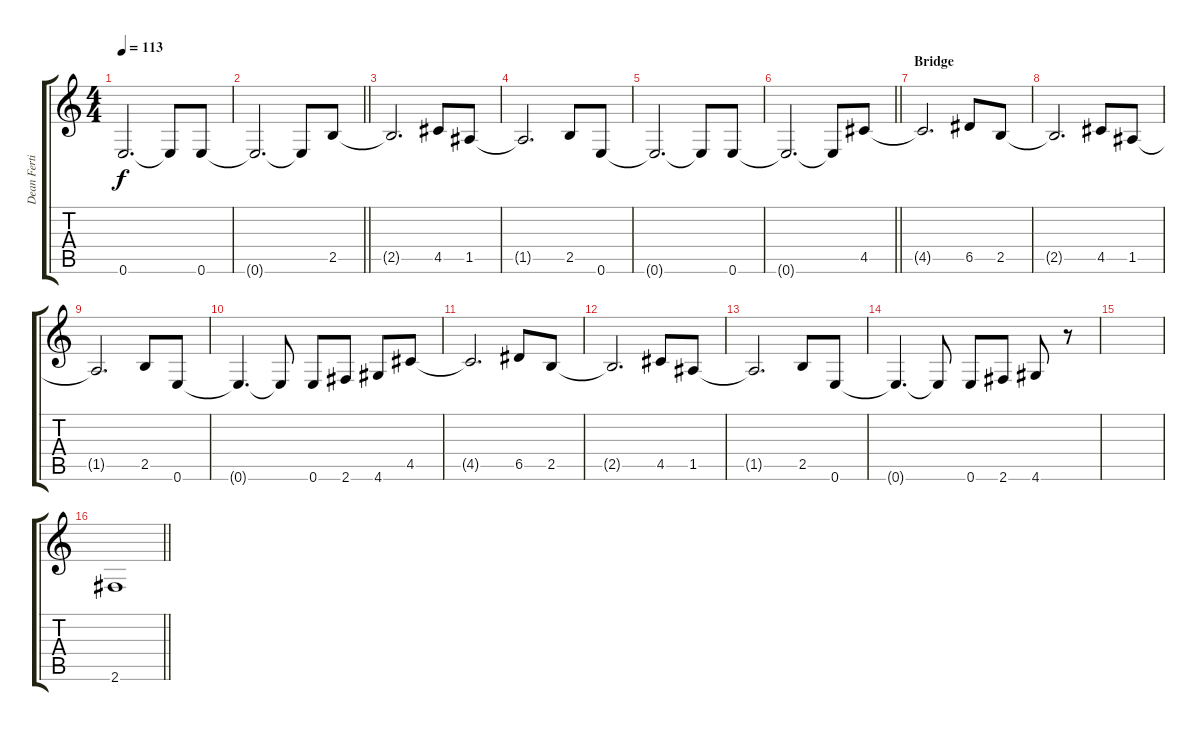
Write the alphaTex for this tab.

\track ("Dean Fertita (Keyboard preset)" "Dean Ferti") {instrument overdrivenguitar}
\staff {score tabs}
\tuning (E4 B3 G3 D3 A2 E2) {hide}
\ts (4 4)
\tempo 113
\clef g2
\ks c
0.6{t}.2{d dy f volume 9} 0.6{t}.8{volume 15} 0.6.8 |
\barLineRight lightlight
0.6{t}.2{d volume 8} 0.6{t}.8 2.5.8{volume 15} |
2.5{t}.2{d volume 6} 4.5.8{volume 15} 1.5.8 |
1.5{t}.2{d volume 6} 2.5.8{volume 15} 0.6.8 |
0.6{t}.2{d volume 9} 0.6{t}.8{volume 15} 0.6.8 |
\barLineRight lightlight
0.6{t}.2{d volume 8} 0.6{t}.8 4.5.8{volume 15} |
\section ("" "Bridge")
4.5{t}.2{d volume 4} 6.5.8{volume 15} 2.5.8 |
2.5{t}.2{d volume 4} 4.5.8{volume 15} 1.5.8 |
1.5{t}.2{d volume 8} 2.5.8{volume 15} 0.6.8 |
0.6{t}.4{d volume 7} 0.6{t}.8{volume 15} 0.6.8 2.6.8 4.6.8 4.5.8 |
4.5{t}.2{d volume 4} 6.5.8{volume 15} 2.5.8 |
2.5{t}.2{d volume 4} 4.5.8{volume 15} 1.5.8 |
1.5{t}.2{d volume 8} 2.5.8{volume 15} 0.6.8 |
0.6{t}.4{d volume 7} 0.6{t}.8{volume 15} 0.6.8 2.6.8 4.6.8 r.8 |
|
\barLineRight lightlight
2.6.1{volume 8}
